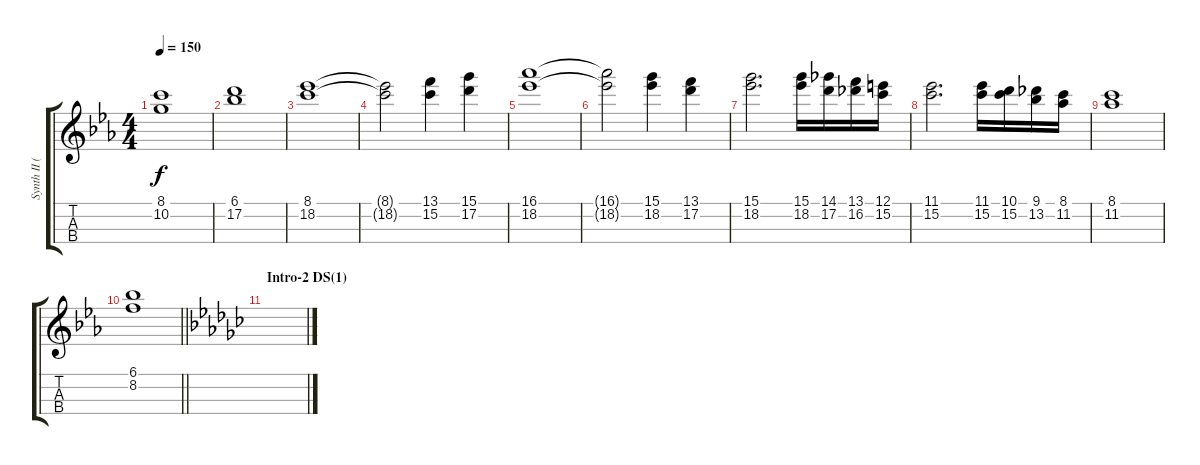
\track ("Synth II (Strings)" "Synth II (") {instrument synthstrings1}
\staff {score tabs}
\tuning (E5 A4 D4 G3) {hide}
\ts (4 4)
\tempo 150
\clef g2
\ks eb
(8.1 10.2).1{dy f} |
(6.1 17.2).1 |
(8.1 18.2).1 |
(8.1{t} 18.2{t}).2 (13.1 15.2).4 (15.1 17.2).4 |
(16.1 18.2).1 |
(16.1{t} 18.2{t}).2 (15.1 18.2).4 (13.1 17.2).4 |
(15.1 18.2).2{d} (15.1 18.2).16 (14.1 17.2).16 (13.1 16.2).16 (12.1 15.2).16 |
(11.1 15.2).2{d} (11.1 15.2).16 (10.1 15.2).16 (9.1 13.2).16 (8.1 11.2).16 |
(8.1 11.2).1 |
\barLineRight lightlight
(6.1 8.2).1 |
\section ("" "Intro-2 DS(1)")
\ks ebminor
